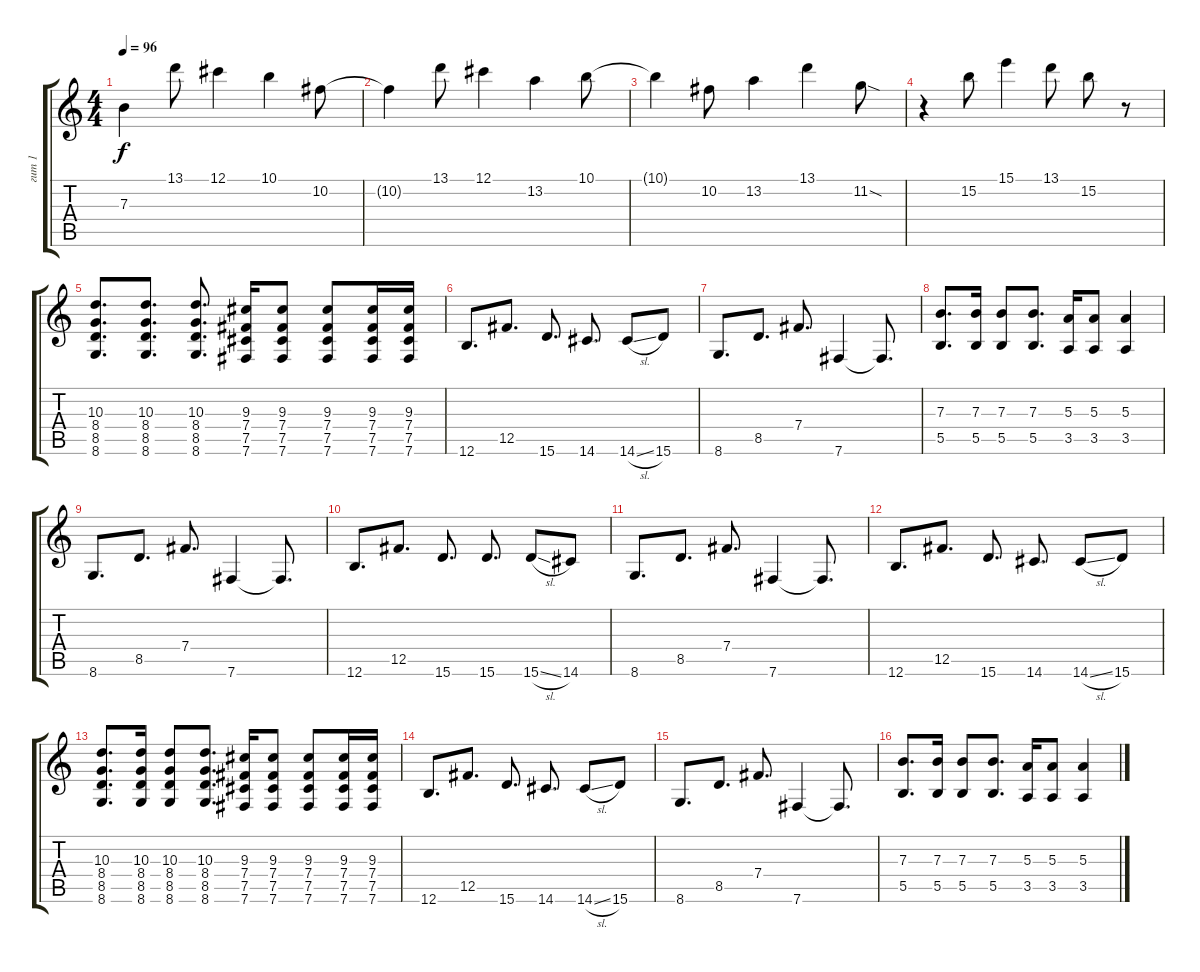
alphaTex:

\track ("гит 1" "гит 1") {instrument overdrivenguitar}
\staff {score tabs}
\tuning (Db4 Ab3 E3 B2 Gb2 B1) {hide}
\ts (4 4)
\tempo 96
\clef g2
\ks c
7.3{t}.4{dy f} 13.1.8 12.1.4 10.1.4 10.2.8 |
10.2{t}.4 13.1.8 12.1.4 13.2.4 10.1.8 |
10.1{t}.4 10.2.8 13.2.4 13.1.4 11.2{sod}.8 |
r.4 15.2.8 15.1.4 13.1.8 15.2.8 r.8 |
(10.3 8.4 8.5 8.6).8{d instrument distortionguitar} (10.3 8.4 8.5 8.6).8{d} (10.3 8.4 8.5 8.6).8{d} (9.3 7.4 7.5 7.6).16 (9.3 7.4 7.5 7.6).8 (9.3 7.4 7.5 7.6).8 (9.3 7.4 7.5 7.6).16 (9.3 7.4 7.5 7.6).16 |
12.6.8{d} 12.5.8{d} 15.6.8{d} 14.6.8{d} 14.6{sl}.8 15.6.8 |
8.6.8{d} 8.5.8{d} 7.4.8{d} 7.6.4 7.6{t}.8{d} |
(7.3 5.5).8{d} (7.3 5.5).16 (7.3 5.5).8 (7.3 5.5).8{d} (5.3 3.5).16 (5.3 3.5).8 (5.3 3.5).4 |
8.6.8{d} 8.5.8{d} 7.4.8{d} 7.6.4 7.6{t}.8{d} |
12.6.8{d} 12.5.8{d} 15.6.8{d} 15.6.8{d} 15.6{sl}.8 14.6.8 |
8.6.8{d} 8.5.8{d} 7.4.8{d} 7.6.4 7.6{t}.8{d} |
12.6.8{d} 12.5.8{d} 15.6.8{d} 14.6.8{d} 14.6{sl}.8 15.6.8 |
(10.3 8.4 8.5 8.6).8{d} (10.3 8.4 8.5 8.6).16 (10.3 8.4 8.5 8.6).8 (10.3 8.4 8.5 8.6).8{d} (9.3 7.4 7.5 7.6).16 (9.3 7.4 7.5 7.6).8 (9.3 7.4 7.5 7.6).8 (9.3 7.4 7.5 7.6).16 (9.3 7.4 7.5 7.6).16 |
12.6.8{d} 12.5.8{d} 15.6.8{d} 14.6.8{d} 14.6{sl}.8 15.6.8 |
8.6.8{d} 8.5.8{d} 7.4.8{d} 7.6.4 7.6{t}.8{d} |
(7.3 5.5).8{d} (7.3 5.5).16 (7.3 5.5).8 (7.3 5.5).8{d} (5.3 3.5).16 (5.3 3.5).8 (5.3 3.5).4
